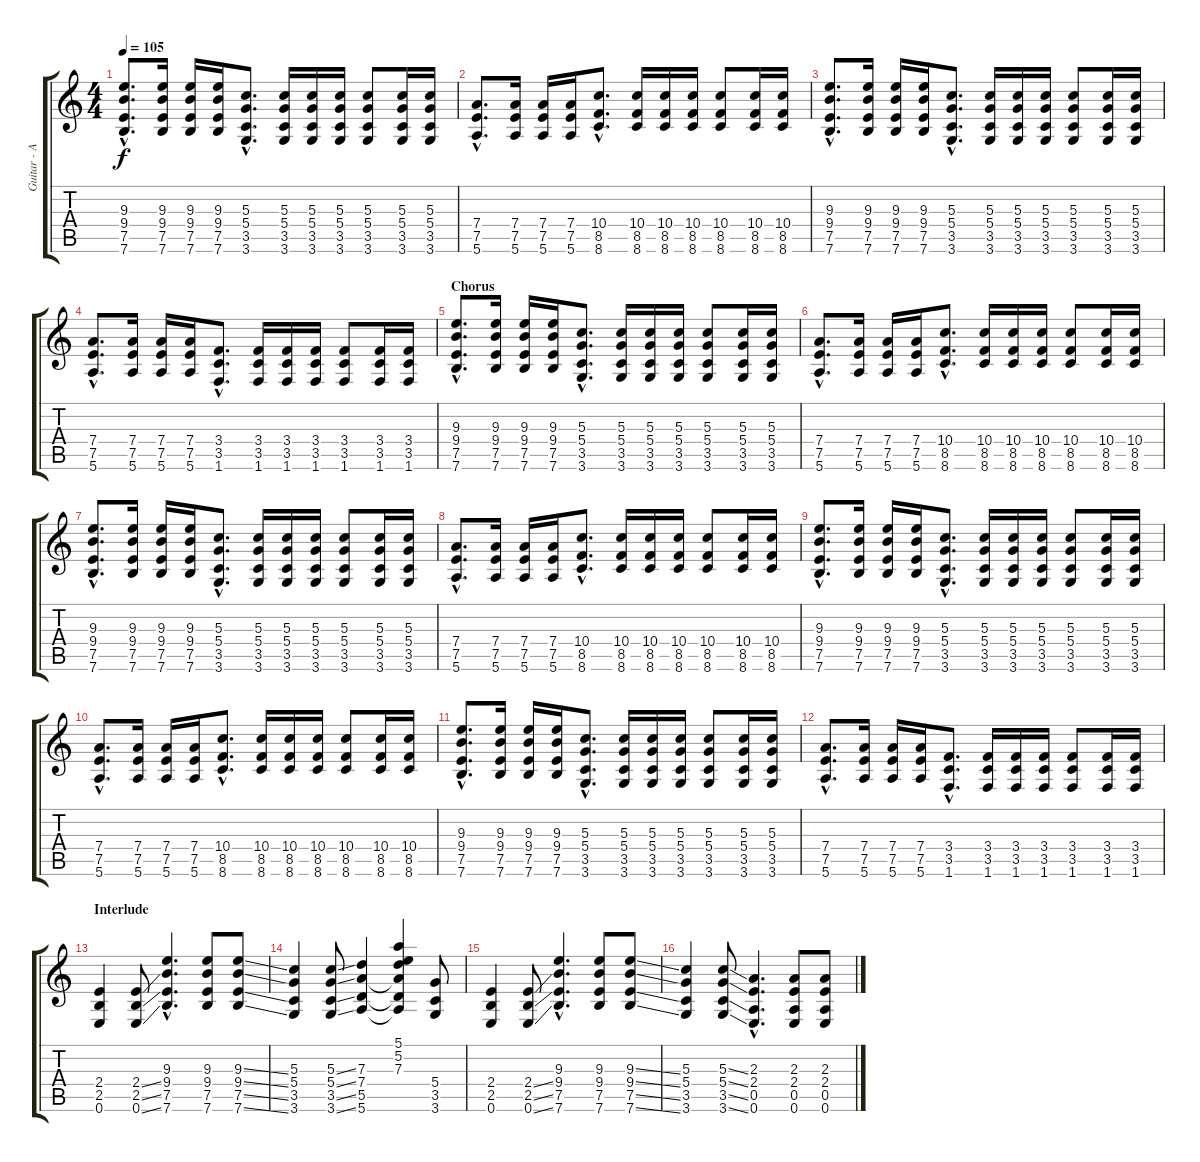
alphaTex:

\track ("Guitar - Acoustic" "Guitar - A") {instrument acousticguitarsteel}
\staff {score tabs}
\tuning (E4 B3 G3 D3 A2 E2) {hide}
\ts (4 4)
\tempo 105
\clef g2
\ks c
(9.3{hac} 9.4{hac} 7.5{hac} 7.6{hac}).8{d dy f} (9.3 9.4 7.5 7.6).16 (9.3 9.4 7.5 7.6).16 (9.3 9.4 7.5 7.6).16 (5.3{hac} 5.4{hac} 3.5{hac} 3.6{hac}).8{d} (5.3 5.4 3.5 3.6).16 (5.3 5.4 3.5 3.6).16 (5.3 5.4 3.5 3.6).16 (5.3 5.4 3.5 3.6).8 (5.3 5.4 3.5 3.6).16 (5.3 5.4 3.5 3.6).16 |
(7.4{hac} 7.5{hac} 5.6{hac}).8{d} (7.4 7.5 5.6).16 (7.4 7.5 5.6).16 (7.4 7.5 5.6).16 (10.4{hac} 8.5{hac} 8.6{hac}).8{d} (10.4 8.5 8.6).16 (10.4 8.5 8.6).16 (10.4 8.5 8.6).16 (10.4 8.5 8.6).8 (10.4 8.5 8.6).16 (10.4 8.5 8.6).16 |
(9.3{hac} 9.4{hac} 7.5{hac} 7.6{hac}).8{d} (9.3 9.4 7.5 7.6).16 (9.3 9.4 7.5 7.6).16 (9.3 9.4 7.5 7.6).16 (5.3{hac} 5.4{hac} 3.5{hac} 3.6{hac}).8{d} (5.3 5.4 3.5 3.6).16 (5.3 5.4 3.5 3.6).16 (5.3 5.4 3.5 3.6).16 (5.3 5.4 3.5 3.6).8 (5.3 5.4 3.5 3.6).16 (5.3 5.4 3.5 3.6).16 |
(7.4{hac} 7.5{hac} 5.6{hac}).8{d} (7.4 7.5 5.6).16 (7.4 7.5 5.6).16 (7.4 7.5 5.6).16 (3.4{hac} 3.5{hac} 1.6{hac}).8{d} (3.4 3.5 1.6).16 (3.4 3.5 1.6).16 (3.4 3.5 1.6).16 (3.4 3.5 1.6).8 (3.4 3.5 1.6).16 (3.4 3.5 1.6).16 |
\section ("" "Chorus")
(9.3{hac} 9.4{hac} 7.5{hac} 7.6{hac}).8{d} (9.3 9.4 7.5 7.6).16 (9.3 9.4 7.5 7.6).16 (9.3 9.4 7.5 7.6).16 (5.3{hac} 5.4{hac} 3.5{hac} 3.6{hac}).8{d} (5.3 5.4 3.5 3.6).16 (5.3 5.4 3.5 3.6).16 (5.3 5.4 3.5 3.6).16 (5.3 5.4 3.5 3.6).8 (5.3 5.4 3.5 3.6).16 (5.3 5.4 3.5 3.6).16 |
(7.4{hac} 7.5{hac} 5.6{hac}).8{d} (7.4 7.5 5.6).16 (7.4 7.5 5.6).16 (7.4 7.5 5.6).16 (10.4{hac} 8.5{hac} 8.6{hac}).8{d} (10.4 8.5 8.6).16 (10.4 8.5 8.6).16 (10.4 8.5 8.6).16 (10.4 8.5 8.6).8 (10.4 8.5 8.6).16 (10.4 8.5 8.6).16 |
(9.3{hac} 9.4{hac} 7.5{hac} 7.6{hac}).8{d} (9.3 9.4 7.5 7.6).16 (9.3 9.4 7.5 7.6).16 (9.3 9.4 7.5 7.6).16 (5.3{hac} 5.4{hac} 3.5{hac} 3.6{hac}).8{d} (5.3 5.4 3.5 3.6).16 (5.3 5.4 3.5 3.6).16 (5.3 5.4 3.5 3.6).16 (5.3 5.4 3.5 3.6).8 (5.3 5.4 3.5 3.6).16 (5.3 5.4 3.5 3.6).16 |
(7.4{hac} 7.5{hac} 5.6{hac}).8{d} (7.4 7.5 5.6).16 (7.4 7.5 5.6).16 (7.4 7.5 5.6).16 (10.4{hac} 8.5{hac} 8.6{hac}).8{d} (10.4 8.5 8.6).16 (10.4 8.5 8.6).16 (10.4 8.5 8.6).16 (10.4 8.5 8.6).8 (10.4 8.5 8.6).16 (10.4 8.5 8.6).16 |
(9.3{hac} 9.4{hac} 7.5{hac} 7.6{hac}).8{d} (9.3 9.4 7.5 7.6).16 (9.3 9.4 7.5 7.6).16 (9.3 9.4 7.5 7.6).16 (5.3{hac} 5.4{hac} 3.5{hac} 3.6{hac}).8{d} (5.3 5.4 3.5 3.6).16 (5.3 5.4 3.5 3.6).16 (5.3 5.4 3.5 3.6).16 (5.3 5.4 3.5 3.6).8 (5.3 5.4 3.5 3.6).16 (5.3 5.4 3.5 3.6).16 |
(7.4{hac} 7.5{hac} 5.6{hac}).8{d} (7.4 7.5 5.6).16 (7.4 7.5 5.6).16 (7.4 7.5 5.6).16 (10.4{hac} 8.5{hac} 8.6{hac}).8{d} (10.4 8.5 8.6).16 (10.4 8.5 8.6).16 (10.4 8.5 8.6).16 (10.4 8.5 8.6).8 (10.4 8.5 8.6).16 (10.4 8.5 8.6).16 |
(9.3{hac} 9.4{hac} 7.5{hac} 7.6{hac}).8{d} (9.3 9.4 7.5 7.6).16 (9.3 9.4 7.5 7.6).16 (9.3 9.4 7.5 7.6).16 (5.3{hac} 5.4{hac} 3.5{hac} 3.6{hac}).8{d} (5.3 5.4 3.5 3.6).16 (5.3 5.4 3.5 3.6).16 (5.3 5.4 3.5 3.6).16 (5.3 5.4 3.5 3.6).8 (5.3 5.4 3.5 3.6).16 (5.3 5.4 3.5 3.6).16 |
(7.4{hac} 7.5{hac} 5.6{hac}).8{d} (7.4 7.5 5.6).16 (7.4 7.5 5.6).16 (7.4 7.5 5.6).16 (3.4{hac} 3.5{hac} 1.6{hac}).8{d} (3.4 3.5 1.6).16 (3.4 3.5 1.6).16 (3.4 3.5 1.6).16 (3.4 3.5 1.6).8 (3.4 3.5 1.6).16 (3.4 3.5 1.6).16 |
\section ("" "Interlude")
(2.4 2.5 0.6).4 (2.4{ss} 2.5{ss} 0.6{ss}).8 (9.3{hac} 9.4{hac} 7.5{hac} 7.6{hac}).4{d} (9.3 9.4 7.5 7.6).8 (9.3{ss} 9.4{ss} 7.5{ss} 7.6{ss}).8 |
(5.3 5.4 3.5 3.6).4 (5.3{ss} 5.4{ss} 3.5{ss} 3.6{ss}).8 (7.3 7.4 5.5 5.6).4 (5.1 5.2 7.3 7.4{t} 5.5{t} 5.6{t}).4 (5.4 3.5 3.6).8 |
(2.4 2.5 0.6).4 (2.4{ss} 2.5{ss} 0.6{ss}).8 (9.3{hac} 9.4{hac} 7.5{hac} 7.6{hac}).4{d} (9.3 9.4 7.5 7.6).8 (9.3{ss} 9.4{ss} 7.5{ss} 7.6{ss}).8 |
(5.3 5.4 3.5 3.6).4 (5.3{ss} 5.4{ss} 3.5{ss} 3.6{ss}).8 (2.3{hac} 2.4{hac} 0.5{hac} 0.6{hac}).4{d} (2.3 2.4 0.5 0.6).8 (2.3 2.4 0.5 0.6).8
